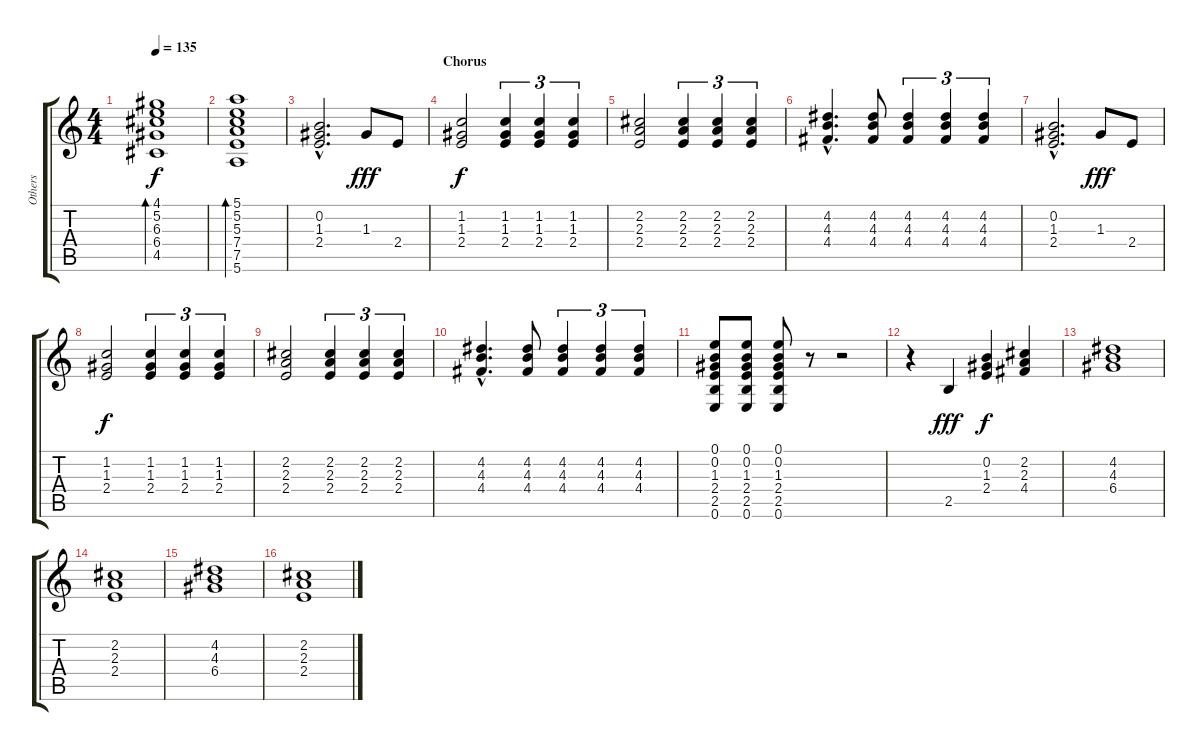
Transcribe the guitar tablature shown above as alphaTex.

\track ("Others" "Others") {instrument acousticguitarnylon}
\staff {score tabs}
\tuning (E4 B3 G3 D3 A2 E2) {hide}
\ts (4 4)
\tempo 135
\clef g2
\ks c
(4.1 5.2 6.3 6.4 4.5).1{bd 240 dy f} |
(5.1 5.2 5.3 7.4 7.5 5.6).1{bd 240} |
(0.2{hac} 1.3{hac} 2.4{hac}).2{d} 1.3.8{dy fff} 2.4.8 |
\section ("" "Chorus")
(1.2 1.3 2.4).2{dy f} (1.2 1.3 2.4).4{tu (3 2)} (1.2 1.3 2.4).4{tu (3 2)} (1.2 1.3 2.4).4{tu (3 2)} |
(2.2 2.3 2.4).2 (2.2 2.3 2.4).4{tu (3 2)} (2.2 2.3 2.4).4{tu (3 2)} (2.2 2.3 2.4).4{tu (3 2)} |
(4.2{hac} 4.3{hac} 4.4{hac}).4{d} (4.2 4.3 4.4).8 (4.2 4.3 4.4).4{tu (3 2)} (4.2 4.3 4.4).4{tu (3 2)} (4.2 4.3 4.4).4{tu (3 2)} |
(0.2{hac} 1.3{hac} 2.4{hac}).2{d} 1.3.8{dy fff} 2.4.8 |
(1.2 1.3 2.4).2{dy f} (1.2 1.3 2.4).4{tu (3 2)} (1.2 1.3 2.4).4{tu (3 2)} (1.2 1.3 2.4).4{tu (3 2)} |
(2.2 2.3 2.4).2 (2.2 2.3 2.4).4{tu (3 2)} (2.2 2.3 2.4).4{tu (3 2)} (2.2 2.3 2.4).4{tu (3 2)} |
(4.2{hac} 4.3{hac} 4.4{hac}).4{d} (4.2 4.3 4.4).8 (4.2 4.3 4.4).4{tu (3 2)} (4.2 4.3 4.4).4{tu (3 2)} (4.2 4.3 4.4).4{tu (3 2)} |
(0.1 0.2 1.3 2.4 2.5 0.6).8 (0.1 0.2 1.3 2.4 2.5 0.6).8 (0.1 0.2 1.3 2.4 2.5 0.6).8 r.8 r.2 |
r.4 2.5.4{dy fff} (0.2 1.3 2.4).4{dy f} (2.2 2.3 4.4).4 |
(4.2 4.3 6.4).1 |
(2.2 2.3 2.4).1 |
(4.2 4.3 6.4).1 |
(2.2 2.3 2.4).1
